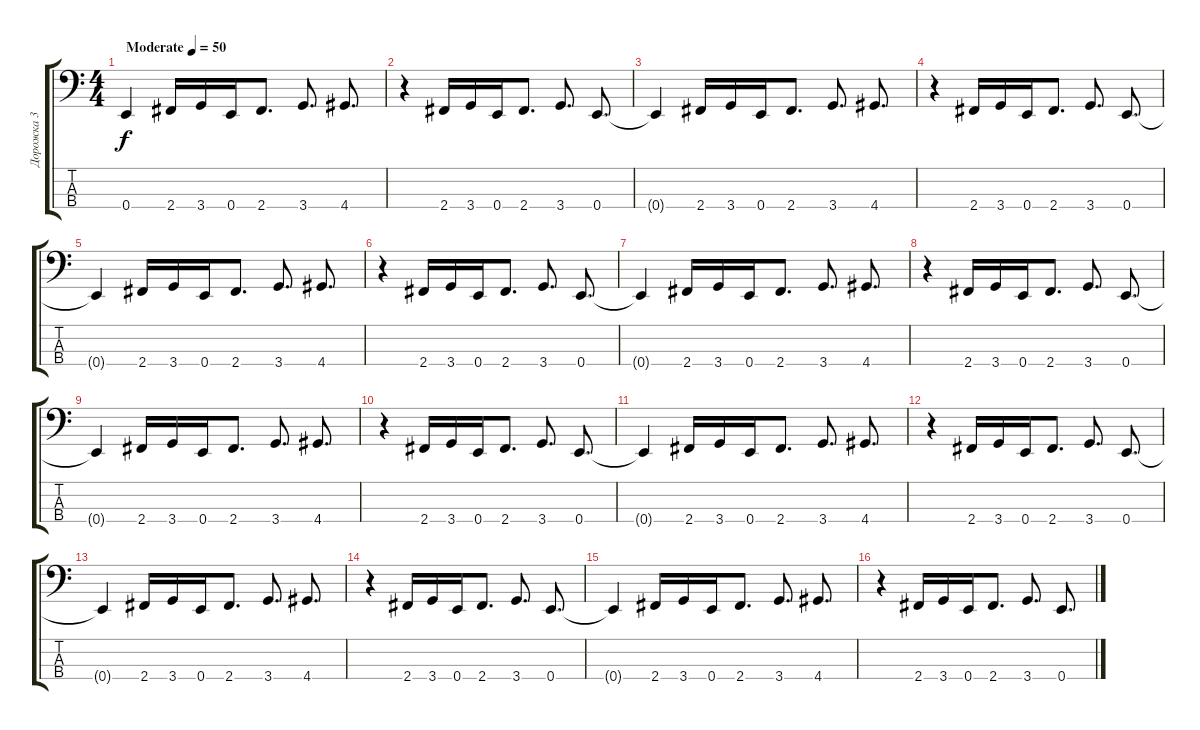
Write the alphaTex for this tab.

\track ("Дорожка 3" "Дорожка 3") {instrument electricbassfinger}
\staff {score tabs}
\tuning (G2 D2 A1 E1) {hide}
\ts (4 4)
\tempo (50 "Moderate")
\clef f4
\ks c
0.4.4{dy f instrument electricbassfinger} 2.4.16 3.4.16 0.4.16 2.4.8{d} 3.4.8{d} 4.4.8{d} |
r.4 2.4.16 3.4.16 0.4.16 2.4.8{d} 3.4.8{d} 0.4.8{d} |
0.4{t}.4 2.4.16 3.4.16 0.4.16 2.4.8{d} 3.4.8{d} 4.4.8{d} |
r.4 2.4.16 3.4.16 0.4.16 2.4.8{d} 3.4.8{d} 0.4.8{d} |
0.4{t}.4 2.4.16 3.4.16 0.4.16 2.4.8{d} 3.4.8{d} 4.4.8{d} |
r.4 2.4.16 3.4.16 0.4.16 2.4.8{d} 3.4.8{d} 0.4.8{d} |
0.4{t}.4 2.4.16 3.4.16 0.4.16 2.4.8{d} 3.4.8{d} 4.4.8{d} |
r.4 2.4.16 3.4.16 0.4.16 2.4.8{d} 3.4.8{d} 0.4.8{d} |
0.4{t}.4 2.4.16 3.4.16 0.4.16 2.4.8{d} 3.4.8{d} 4.4.8{d} |
r.4 2.4.16 3.4.16 0.4.16 2.4.8{d} 3.4.8{d} 0.4.8{d} |
0.4{t}.4 2.4.16 3.4.16 0.4.16 2.4.8{d} 3.4.8{d} 4.4.8{d} |
r.4 2.4.16 3.4.16 0.4.16 2.4.8{d} 3.4.8{d} 0.4.8{d} |
0.4{t}.4 2.4.16 3.4.16 0.4.16 2.4.8{d} 3.4.8{d} 4.4.8{d} |
r.4 2.4.16 3.4.16 0.4.16 2.4.8{d} 3.4.8{d} 0.4.8{d} |
0.4{t}.4 2.4.16 3.4.16 0.4.16 2.4.8{d} 3.4.8{d} 4.4.8{d} |
r.4 2.4.16 3.4.16 0.4.16 2.4.8{d} 3.4.8{d} 0.4.8{d}
